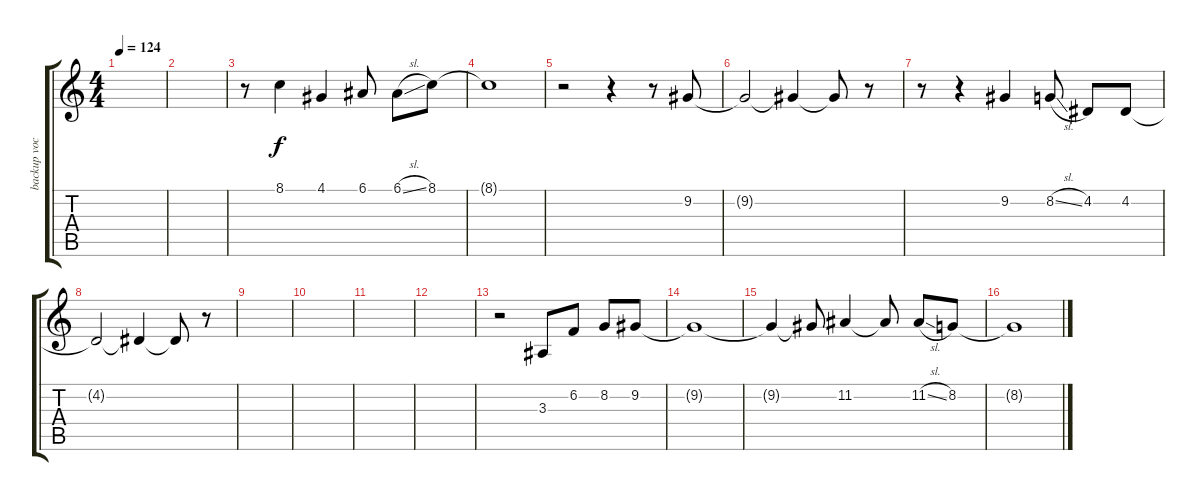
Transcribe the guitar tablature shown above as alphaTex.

\track ("backup vocals" "backup voc") {instrument lead6voice}
\staff {score tabs}
\tuning (E4 B3 G3 D3 A2 E2) {hide}
\ts (4 4)
\tempo 124
\clef g2
\ks c
|
|
r.8 8.1.4 4.1.4 6.1.8 6.1{sl}.8 8.1.8 |
8.1{t}.1 |
r.2 r.4 r.8 9.2.8 |
9.2{t}.2 9.2{t}.4 9.2{t}.8 r.8 |
r.8 r.4 9.2.4 8.2{sl}.8 4.2.8 4.2.8 |
4.2{t}.2 4.2{t}.4 4.2{t}.8 r.8 |
|
|
|
|
r.2 3.3.8 6.2.8 8.2.8 9.2.8 |
9.2{t}.1 |
9.2{t}.4 9.2{t}.8 11.2.4 11.2{t}.8 11.2{sl}.8 8.2.8 |
8.2{t}.1
